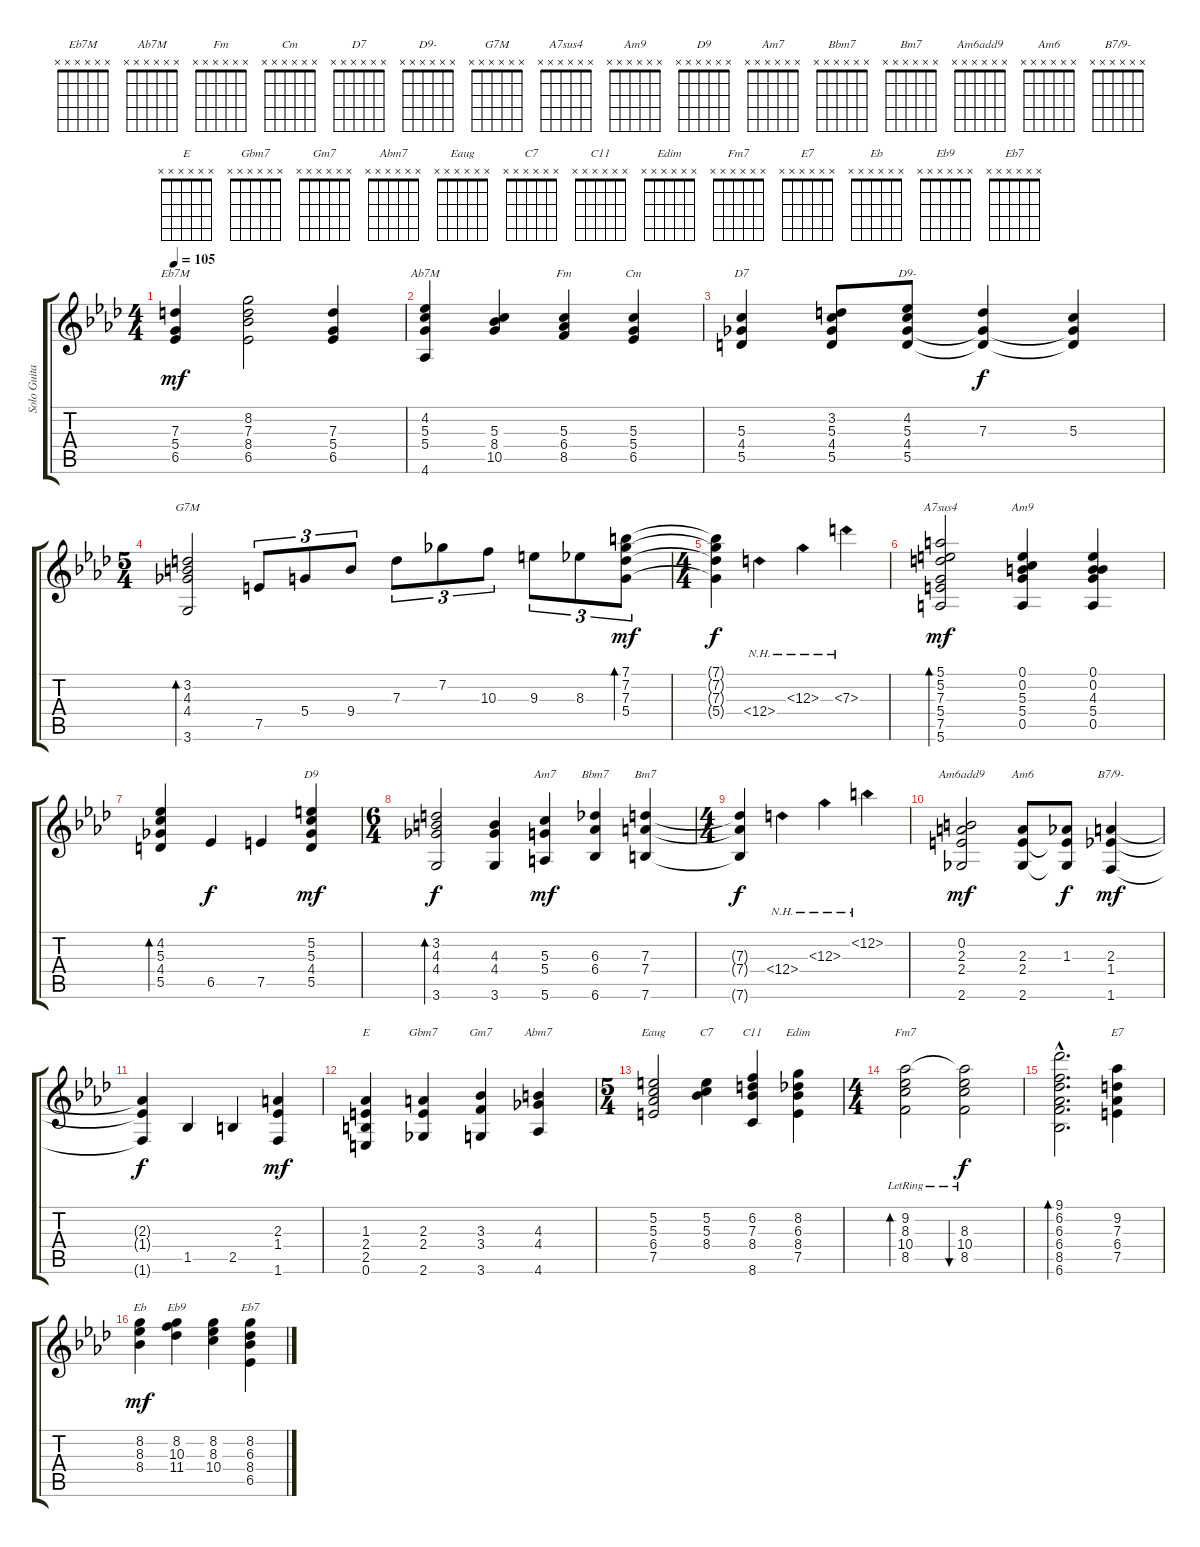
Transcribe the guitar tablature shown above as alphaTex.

\track ("Solo Guitar" "Solo Guita") {instrument electricguitarjazz}
\staff {score tabs}
\tuning (E4 B3 G3 D3 A2 E2) {hide}
\chord ("Eb7M" x x x x x x)
\chord ("Ab7M" x x x x x x)
\chord ("Fm" x x x x x x)
\chord ("Cm" x x x x x x)
\chord ("D7" x x x x x x)
\chord ("D9-" x x x x x x)
\chord ("G7M" x x x x x x)
\chord ("A7sus4" x x x x x x)
\chord ("Am9" x x x x x x)
\chord ("D9" x x x x x x)
\chord ("Am7" x x x x x x)
\chord ("Bbm7" x x x x x x)
\chord ("Bm7" x x x x x x)
\chord ("Am6add9" x x x x x x)
\chord ("Am6" x x x x x x)
\chord ("B7/9-" x x x x x x)
\chord ("E" x x x x x x)
\chord ("Gbm7" x x x x x x)
\chord ("Gm7" x x x x x x)
\chord ("Abm7" x x x x x x)
\chord ("Eaug" x x x x x x)
\chord ("C7" x x x x x x)
\chord ("C11" x x x x x x)
\chord ("Edim" x x x x x x)
\chord ("Fm7" x x x x x x)
\chord ("E7" x x x x x x)
\chord ("Eb" x x x x x x)
\chord ("Eb9" x x x x x x)
\chord ("Eb7" x x x x x x)
\ts (4 4)
\tempo 105
\clef g2
\ks ab
(7.3 5.4 6.5).4{ch "Eb7M" dy mf} (8.2 7.3 8.4 6.5).2 (7.3 5.4 6.5).4 |
(4.2 5.3 5.4 4.6).4{ch "Ab7M"} (5.3 8.4 10.5).4 (5.3 6.4 8.5).4{ch "Fm"} (5.3 5.4 6.5).4{ch "Cm"} |
(5.3 4.4 5.5).4{ch "D7"} (3.2 5.3 4.4 5.5).8 (4.2 5.3 4.4 5.5).8{ch "D9-"} (7.3 4.4{t} 5.5{t}).4{dy f} (5.3 4.4{t} 5.5{t}).4 |
\ts (5 4)
(3.2 4.3 4.4 3.6).2{bd 120 ch "G7M"} 7.5.8{tu (3 2)} 5.4.8{tu (3 2)} 9.4.8{tu (3 2)} 7.3.8{tu (3 2)} 7.2.8{tu (3 2)} 10.3.8{tu (3 2)} 9.3.8{tu (3 2)} 8.3.8{tu (3 2)} (7.1 7.2 7.3 5.4).8{tu (3 2) bd 60 dy mf} |
\ts (4 4)
(7.1{t} 7.2{t} 7.3{t} 5.4{t}).4{dy f} 12.4{nh}.4 12.3{nh}.4 7.3{nh}.4 |
(5.1 5.2 7.3 5.4 7.5 5.6).2{bd 120 ch "A7sus4" dy mf} (0.1 0.2 5.3 5.4 0.5).4{ch "Am9"} (0.1 0.2 4.3 5.4 0.5).4 |
(4.2 5.3 4.4 5.5).4{bd 120} 6.5.4{dy f} 7.5.4 (5.2 5.3 4.4 5.5).4{ch "D9" dy mf} |
\ts (6 4)
(3.2 4.3 4.4 3.6).2{bd 120 dy f} (4.3 4.4 3.6).4 (5.3 5.4 5.6).4{ch "Am7" dy mf} (6.3 6.4 6.6).4{ch "Bbm7"} (7.3 7.4 7.6).4{ch "Bm7"} |
\ts (4 4)
(7.3{t} 7.4{t} 7.6{t}).4{dy f} 12.4{nh}.4 12.3{nh}.4 12.2{nh}.4 |
(0.2 2.3 2.4 2.6).2{ch "Am6add9" dy mf} (2.3 2.4 2.6).8{ch "Am6"} (1.3 2.4{t} 2.6{t}).8{dy f} (2.3 1.4 1.6).4{ch "B7/9-" dy mf} |
(2.3{t} 1.4{t} 1.6{t}).4{dy f} 1.5.4 2.5.4 (2.3 1.4 1.6).4{dy mf} |
(1.3 2.4 2.5 0.6).4{ch "E"} (2.3 2.4 2.6).4{ch "Gbm7"} (3.3 3.4 3.6).4{ch "Gm7"} (4.3 4.4 4.6).4{ch "Abm7"} |
\ts (5 4)
(5.2 5.3 6.4 7.5).2{ch "Eaug"} (5.2 5.3 8.4).4{ch "C7"} (6.2 7.3 8.4 8.6).4{ch "C11"} (8.2 6.3 8.4 7.5).4{ch "Edim"} |
\ts (4 4)
(9.2{lr} 8.3{lr} 10.4{lr} 8.5{lr}).2{bd 480 ch "Fm7"} (9.2{t} 8.3{lr} 10.4{lr} 8.5{lr}).2{bu 480 dy f} |
(9.1{hac} 6.2{hac} 6.3{hac} 6.4{hac} 8.5{hac} 6.6{hac}).2{d bd 480} (9.2 7.3 6.4 7.5).4{ch "E7"} |
(8.2 8.3 8.4).4{ch "Eb" dy mf} (8.2 10.3 11.4).4{ch "Eb9"} (8.2 8.3 10.4).4 (8.2 6.3 8.4 6.5).4{ch "Eb7"}
